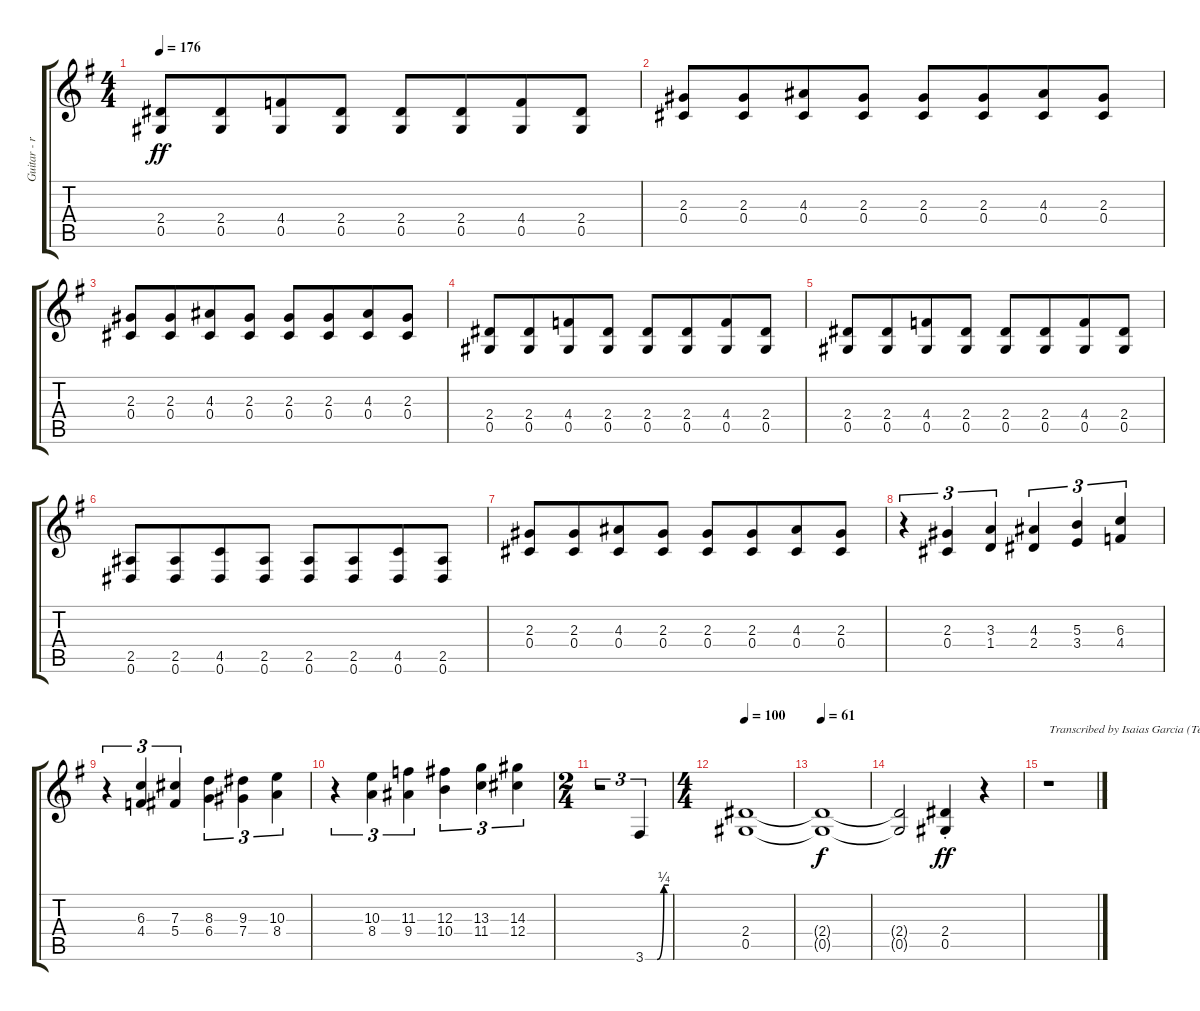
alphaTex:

\track ("Guitar - rhythm left" "Guitar - r") {instrument electricguitarclean}
\staff {score tabs}
\tuning (Eb4 Bb3 Gb3 Db3 Ab2 Eb2) {hide}
\ts (4 4)
\tempo 176
\clef g2
\ks eminor
(2.4 0.5).8{dy ff} (2.4 0.5).8{beam merge} (4.4 0.5).8 (2.4 0.5).8 (2.4 0.5).8 (2.4 0.5).8{beam merge} (4.4 0.5).8 (2.4 0.5).8 |
(2.3 0.4).8 (2.3 0.4).8{beam merge} (4.3 0.4).8 (2.3 0.4).8 (2.3 0.4).8 (2.3 0.4).8{beam merge} (4.3 0.4).8 (2.3 0.4).8 |
(2.3 0.4).8 (2.3 0.4).8{beam merge} (4.3 0.4).8 (2.3 0.4).8 (2.3 0.4).8 (2.3 0.4).8{beam merge} (4.3 0.4).8 (2.3 0.4).8 |
(2.4 0.5).8 (2.4 0.5).8{beam merge} (4.4 0.5).8 (2.4 0.5).8 (2.4 0.5).8 (2.4 0.5).8{beam merge} (4.4 0.5).8 (2.4 0.5).8 |
(2.4 0.5).8 (2.4 0.5).8{beam merge} (4.4 0.5).8 (2.4 0.5).8 (2.4 0.5).8 (2.4 0.5).8{beam merge} (4.4 0.5).8 (2.4 0.5).8 |
(2.5 0.6).8 (2.5 0.6).8{beam merge} (4.5 0.6).8 (2.5 0.6).8 (2.5 0.6).8 (2.5 0.6).8{beam merge} (4.5 0.6).8 (2.5 0.6).8 |
(2.3 0.4).8 (2.3 0.4).8{beam merge} (4.3 0.4).8 (2.3 0.4).8 (2.3 0.4).8 (2.3 0.4).8{beam merge} (4.3 0.4).8 (2.3 0.4).8 |
r.4{tu (3 2)} (2.3 0.4).4{tu (3 2)} (3.3 1.4).4{tu (3 2)} (4.3 2.4).4{tu (3 2)} (5.3 3.4).4{tu (3 2)} (6.3 4.4).4{tu (3 2)} |
r.4{tu (3 2)} (6.3 4.4).4{tu (3 2)} (7.3 5.4).4{tu (3 2)} (8.3 6.4).4{tu (3 2)} (9.3 7.4).4{tu (3 2)} (10.3 8.4).4{tu (3 2)} |
\ks g
r.4{tu (3 2)} (10.3 8.4).4{tu (3 2)} (11.3 9.4).4{tu (3 2)} (12.3 10.4).4{tu (3 2)} (13.3 11.4).4{tu (3 2)} (14.3 12.4).4{tu (3 2)} |
\ts (2 4)
r.2{tu (3 2)} 3.6{be (custom 0 0 30 0 47 1 60 1)}.4{tu (3 2)} |
\ts (4 4)
\tempo 100
(2.4 0.5).1 |
\tempo 61
(2.4{t} 0.5{t}).1{dy f} |
(2.4{t} 0.5{t}).2 (2.4{st} 0.5{st}).4{dy ff} r.4 |
r.1{txt "Transcribed by Isaias Garcia (TexasFury)"}
